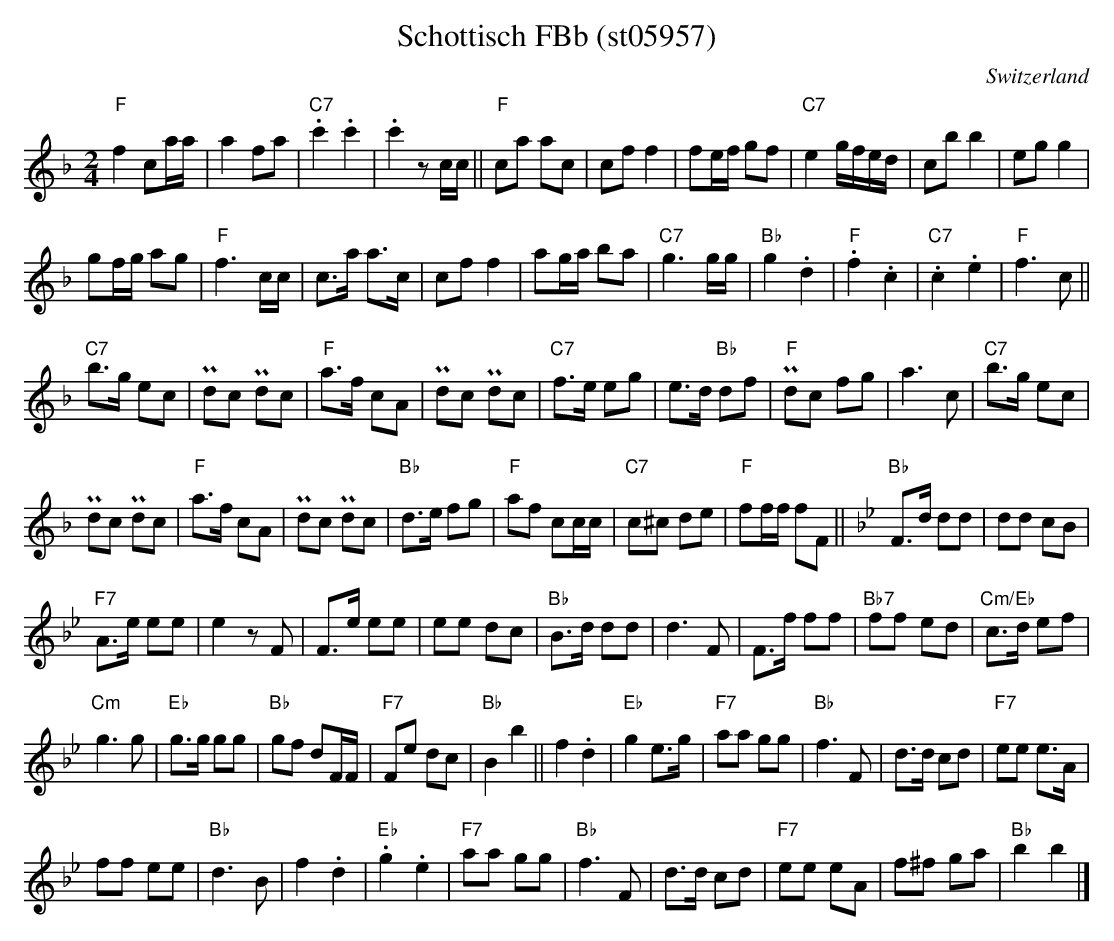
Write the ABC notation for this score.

X:1
T: Schottisch FBb (st05957)
O:Switzerland
M:2/4
L:1/8
K:F major
"F"f2 ca/a/ | a2 fa | "C7".c'2.c'2 | .c'2zc/c/ || "F"ca ac | cf f2 | fe/f/ gf | "C7"e2 g/f/e/d/ | cbb2 | egg2 |
gf/g/ ag | "F"f3c/c/ | c>a a>c | cff2 | ag/a/ ba | "C7"g3g/g/ | "Bb"g2.d2 | "F".f2.c2 | "C7".c2.e2 |  "F"f3c ||
"C7"b>g ec | Pdc Pdc | "F"a>f cA | Pdc Pdc | "C7"f>e eg | e>d "Bb"df | "F"Pdc fg | a3c | "C7"b>g ec |
Pdc Pdc | "F"a>f cA | Pdc Pdc | "Bb"d>e fg | "F"af cc/c/ | "C7"c^c de | "F"ff/f/ fF || [K:Bb] "Bb"F>d dd | dd cB |
"F7"A>e ee | e2zF | F>e ee | ee dc | "Bb"B>d dd | d3F | F>f ff | "Bb7"ff ed | "Cm/Eb"c>d ef |
"Cm"g3g | "Eb"g>g gg | "Bb"gf dF/F/ | "F7"Fe dc | "Bb"B2b2 || f2.d2 | "Eb"g2 e>g | "F7"aa gg | "Bb"f3F | d>d cd | "F7"ee e>A |
ff ee | "Bb"d3B | f2.d2 | "Eb".g2.e2 | "F7"aa gg | "Bb"f3F | d>d cd | "F7"ee eA | f^f ga | "Bb"b2b2 |]
